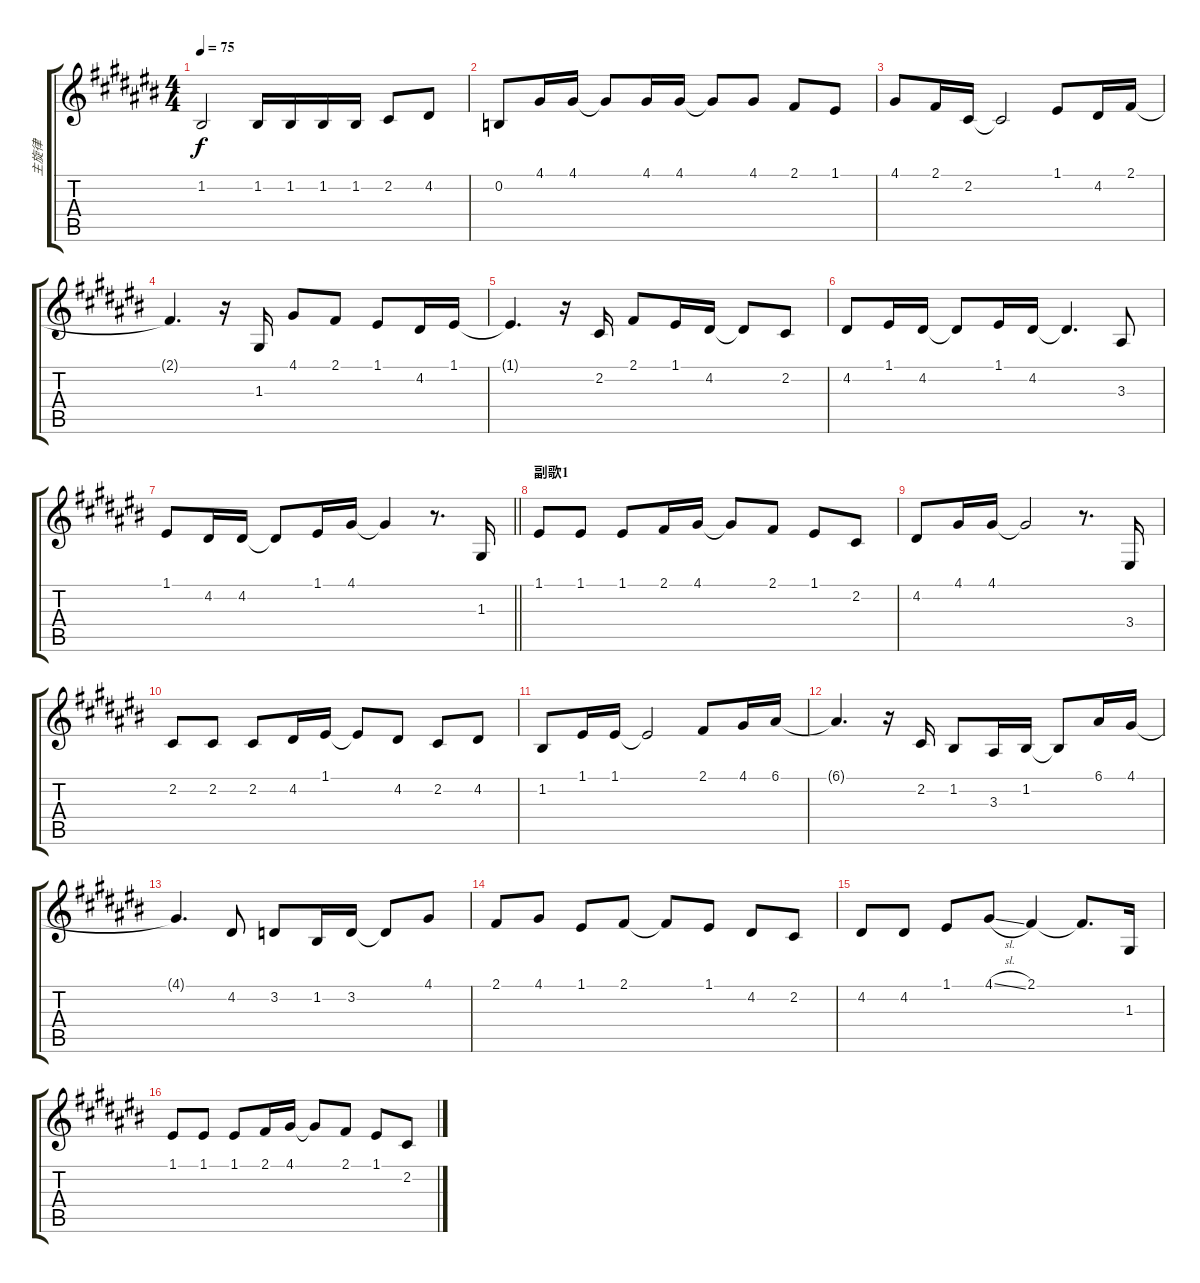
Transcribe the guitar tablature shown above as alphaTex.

\track ("主旋律" "主旋律") {instrument acousticgrandpiano}
\staff {score tabs}
\tuning (E4 B3 G3 D3 A2 E2) {hide}
\ts (4 4)
\tempo 75
\clef g2
\ks c#
1.2{t}.2{dy f} 1.2.16 1.2.16 1.2.16 1.2.16 2.2.8 4.2.8 |
0.2.8 4.1.16 4.1.16 4.1{t}.8 4.1.16 4.1.16 4.1{t}.8 4.1.8 2.1.8 1.1.8 |
4.1.8 2.1.16 2.2.16 2.2{t}.2 1.1.8 4.2.16 2.1.16 |
2.1{t}.4{d} r.16 1.3.16 4.1.8 2.1.8 1.1.8 4.2.16 1.1.16 |
1.1{t}.4{d} r.16 2.2.16 2.1.8 1.1.16 4.2.16 4.2{t}.8 2.2.8 |
4.2.8 1.1.16 4.2.16 4.2{t}.8 1.1.16 4.2.16 4.2{t}.4{d} 3.3.8 |
\barLineRight lightlight
1.1.8 4.2.16 4.2.16 4.2{t}.8 1.1.16 4.1.16 4.1{t}.4 r.8{d} 1.3.16 |
\section ("" "副歌1")
1.1.8 1.1.8 1.1.8 2.1.16 4.1.16 4.1{t}.8 2.1.8 1.1.8 2.2.8 |
4.2.8 4.1.16 4.1.16 4.1{t}.2 r.8{d} 3.4.16 |
2.2.8 2.2.8 2.2.8 4.2.16 1.1.16 1.1{t}.8 4.2.8 2.2.8 4.2.8 |
1.2.8 1.1.16 1.1.16 1.1{t}.2 2.1.8 4.1.16 6.1.16 |
6.1{t}.4{d} r.16 2.2.16 1.2.8 3.3.16 1.2.16 1.2{t}.8 6.1.16 4.1.16 |
4.1{t}.4{d} 4.2.8 3.2.8 1.2.16 3.2.16 3.2{t}.8 4.1.8 |
2.1.8 4.1.8 1.1.8 2.1.8 2.1{t}.8 1.1.8 4.2.8 2.2.8 |
4.2.8 4.2.8 1.1.8 4.1{sl}.8 2.1.4 2.1{t}.8{d} 1.3.16 |
1.1.8 1.1.8 1.1.8 2.1.16 4.1.16 4.1{t}.8 2.1.8 1.1.8 2.2.8
